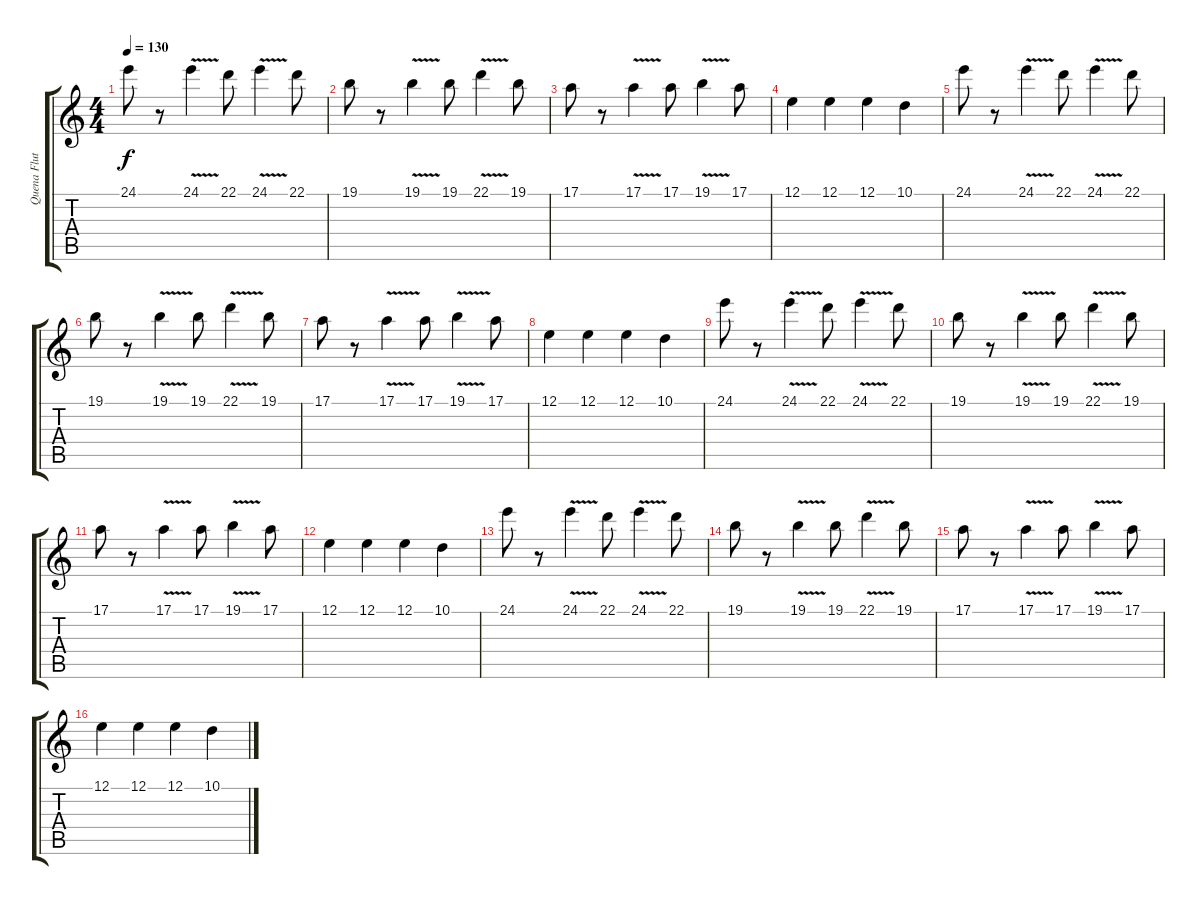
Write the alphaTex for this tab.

\track ("Quena Flute" "Quena Flut") {instrument piccolo}
\staff {score tabs}
\tuning (E4 B3 G3 D3 A2 E2) {hide}
\ts (4 4)
\tempo 130
\clef g2
\ks c
24.1.8{dy f volume 13} r.8 24.1{v}.4 22.1.8 24.1{v}.4 22.1.8 |
19.1.8 r.8 19.1{v}.4 19.1.8 22.1{v}.4 19.1.8 |
17.1.8 r.8 17.1{v}.4 17.1.8 19.1{v}.4 17.1.8 |
12.1.4 12.1.4 12.1.4 10.1.4 |
24.1.8 r.8 24.1{v}.4 22.1.8 24.1{v}.4 22.1.8 |
19.1.8 r.8 19.1{v}.4 19.1.8 22.1{v}.4 19.1.8 |
17.1.8 r.8 17.1{v}.4 17.1.8 19.1{v}.4 17.1.8 |
12.1.4 12.1.4 12.1.4 10.1.4 |
24.1.8 r.8 24.1{v}.4 22.1.8 24.1{v}.4 22.1.8 |
19.1.8 r.8 19.1{v}.4 19.1.8 22.1{v}.4 19.1.8 |
17.1.8 r.8 17.1{v}.4 17.1.8 19.1{v}.4 17.1.8 |
12.1.4 12.1.4 12.1.4 10.1.4 |
24.1.8 r.8 24.1{v}.4 22.1.8 24.1{v}.4 22.1.8 |
19.1.8 r.8 19.1{v}.4 19.1.8 22.1{v}.4 19.1.8 |
17.1.8 r.8 17.1{v}.4 17.1.8 19.1{v}.4 17.1.8 |
12.1.4 12.1.4 12.1.4 10.1.4
